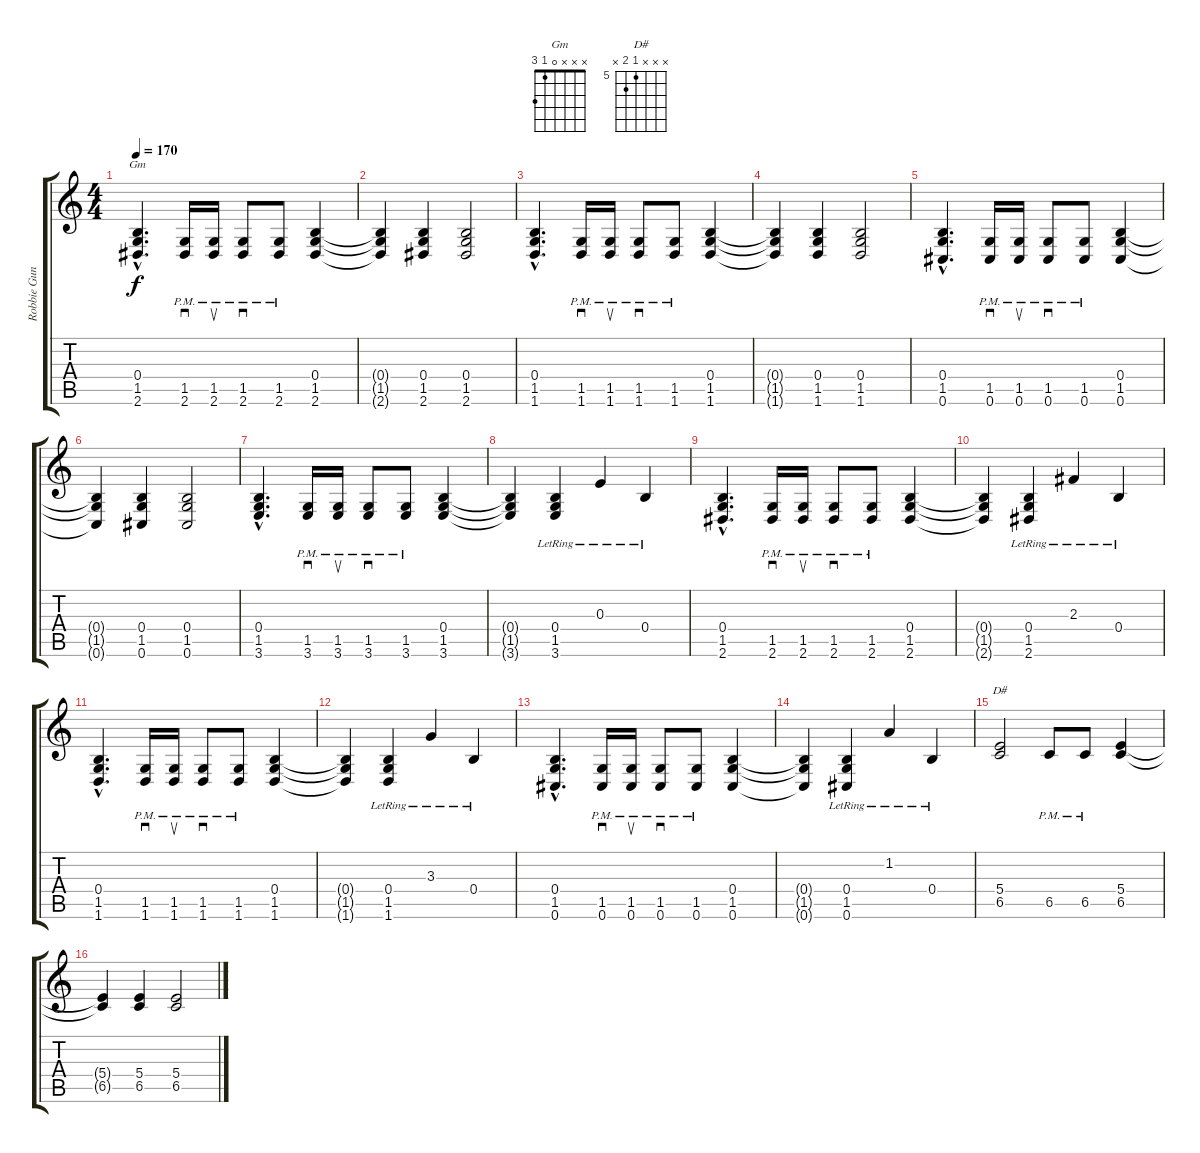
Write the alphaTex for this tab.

\track ("Robbie Gunn (Guitar)" "Robbie Gun") {instrument distortionguitar}
\staff {score tabs}
\tuning (Db4 Ab3 E3 B2 Gb2 Db2) {hide}
\chord ("Gm" x x x 0 1 3)
\chord ("D#" x x x 5 6 x) {firstfret 5}
\ts (4 4)
\tempo 170
\clef g2
\ks c
(0.4{hac} 1.5{hac} 2.6{hac}).4{d ch "Gm" dy f} (1.5{pm} 2.6{pm}).16{sd} (1.5{pm} 2.6{pm}).16{su} (1.5{pm} 2.6{pm}).8{sd} (1.5{pm} 2.6{pm}).8 (0.4 1.5 2.6).4 |
(0.4{t} 1.5{t} 2.6{t}).4 (0.4 1.5 2.6).4 (0.4 1.5 2.6).2 |
(0.4{hac} 1.5{hac} 1.6{hac}).4{d} (1.5{pm} 1.6{pm}).16{sd} (1.5{pm} 1.6{pm}).16{su} (1.5{pm} 1.6{pm}).8{sd} (1.5{pm} 1.6{pm}).8 (0.4 1.5 1.6).4 |
(0.4{t} 1.5{t} 1.6{t}).4 (0.4 1.5 1.6).4 (0.4 1.5 1.6).2 |
(0.4{hac} 1.5{hac} 0.6{hac}).4{d} (1.5{pm} 0.6{pm}).16{sd} (1.5{pm} 0.6{pm}).16{su} (1.5{pm} 0.6{pm}).8{sd} (1.5{pm} 0.6{pm}).8 (0.4 1.5 0.6).4 |
(0.4{t} 1.5{t} 0.6{t}).4 (0.4 1.5 0.6).4 (0.4 1.5 0.6).2 |
(0.4{hac} 1.5{hac} 3.6{hac}).4{d} (1.5{pm} 3.6{pm}).16{sd} (1.5{pm} 3.6{pm}).16{su} (1.5{pm} 3.6{pm}).8{sd} (1.5{pm} 3.6{pm}).8 (0.4 1.5 3.6).4 |
(0.4{t} 1.5{t} 3.6{t}).4 (0.4{lr} 1.5{lr} 3.6{lr}).4 0.3{lr}.4 0.4{lr}.4 |
(0.4{hac} 1.5{hac} 2.6{hac}).4{d} (1.5{pm} 2.6{pm}).16{sd} (1.5{pm} 2.6{pm}).16{su} (1.5{pm} 2.6{pm}).8{sd} (1.5{pm} 2.6{pm}).8 (0.4 1.5 2.6).4 |
(0.4{t} 1.5{t} 2.6{t}).4 (0.4{lr} 1.5{lr} 2.6{lr}).4 2.3{lr}.4 0.4{lr}.4 |
(0.4{hac} 1.5{hac} 1.6{hac}).4{d} (1.5{pm} 1.6{pm}).16{sd} (1.5{pm} 1.6{pm}).16{su} (1.5{pm} 1.6{pm}).8{sd} (1.5{pm} 1.6{pm}).8 (0.4 1.5 1.6).4 |
(0.4{t} 1.5{t} 1.6{t}).4 (0.4{lr} 1.5{lr} 1.6{lr}).4 3.3{lr}.4 0.4{lr}.4 |
(0.4{hac} 1.5{hac} 0.6{hac}).4{d} (1.5{pm} 0.6{pm}).16{sd} (1.5{pm} 0.6{pm}).16{su} (1.5{pm} 0.6{pm}).8{sd} (1.5{pm} 0.6{pm}).8 (0.4 1.5 0.6).4 |
(0.4{t} 1.5{t} 0.6{t}).4 (0.4{lr} 1.5{lr} 0.6{lr}).4 1.2{lr}.4 0.4{lr}.4 |
(5.4 6.5).2{ch "D#"} 6.5{pm}.8 6.5{pm}.8 (5.4 6.5).4 |
(5.4{t} 6.5{t}).4 (5.4 6.5).4 (5.4 6.5).2
